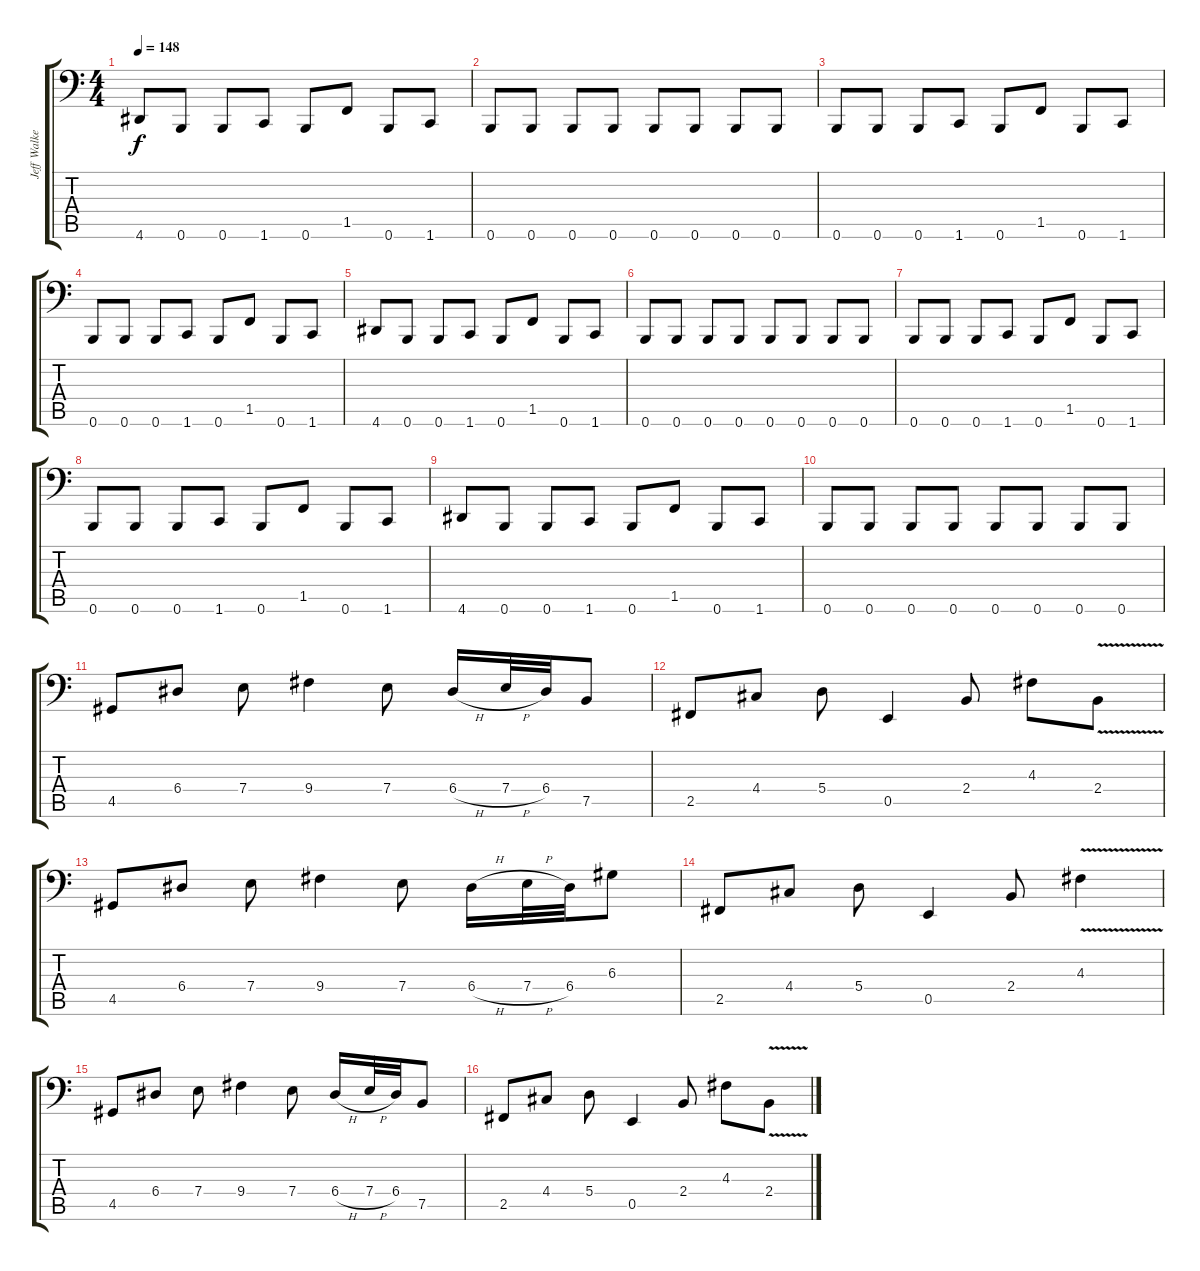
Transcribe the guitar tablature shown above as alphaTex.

\track ("Jeff Walker" "Jeff Walke") {instrument electricbasspick}
\staff {score tabs}
\tuning (B2 Gb2 D2 A1 E1 B0) {hide}
\ts (4 4)
\tempo 148
\clef f4
\ks c
4.6.8{dy f} 0.6.8 0.6.8 1.6.8 0.6.8 1.5.8 0.6.8 1.6.8 |
0.6.8 0.6.8 0.6.8 0.6.8 0.6.8 0.6.8 0.6.8 0.6.8 |
0.6.8 0.6.8 0.6.8 1.6.8 0.6.8 1.5.8 0.6.8 1.6.8 |
0.6.8 0.6.8 0.6.8 1.6.8 0.6.8 1.5.8 0.6.8 1.6.8 |
4.6.8 0.6.8 0.6.8 1.6.8 0.6.8 1.5.8 0.6.8 1.6.8 |
0.6.8 0.6.8 0.6.8 0.6.8 0.6.8 0.6.8 0.6.8 0.6.8 |
0.6.8 0.6.8 0.6.8 1.6.8 0.6.8 1.5.8 0.6.8 1.6.8 |
0.6.8 0.6.8 0.6.8 1.6.8 0.6.8 1.5.8 0.6.8 1.6.8 |
4.6.8 0.6.8 0.6.8 1.6.8 0.6.8 1.5.8 0.6.8 1.6.8 |
0.6.8 0.6.8 0.6.8 0.6.8 0.6.8 0.6.8 0.6.8 0.6.8 |
4.5.8 6.4.8 7.4.8 9.4.4 7.4.8 6.4{h}.16 7.4{h}.32 6.4.32 7.5.8 |
2.5.8 4.4.8 5.4.8 0.5.4 2.4.8 4.3.8 2.4{v}.8 |
4.5.8 6.4.8 7.4.8 9.4.4 7.4.8 6.4{h}.16 7.4{h}.32 6.4.32 6.3.8 |
2.5.8 4.4.8 5.4.8 0.5.4 2.4.8 4.3{v}.4 |
4.5.8 6.4.8 7.4.8 9.4.4 7.4.8 6.4{h}.16 7.4{h}.32 6.4.32 7.5.8 |
2.5.8 4.4.8 5.4.8 0.5.4 2.4.8 4.3.8 2.4{v}.8
